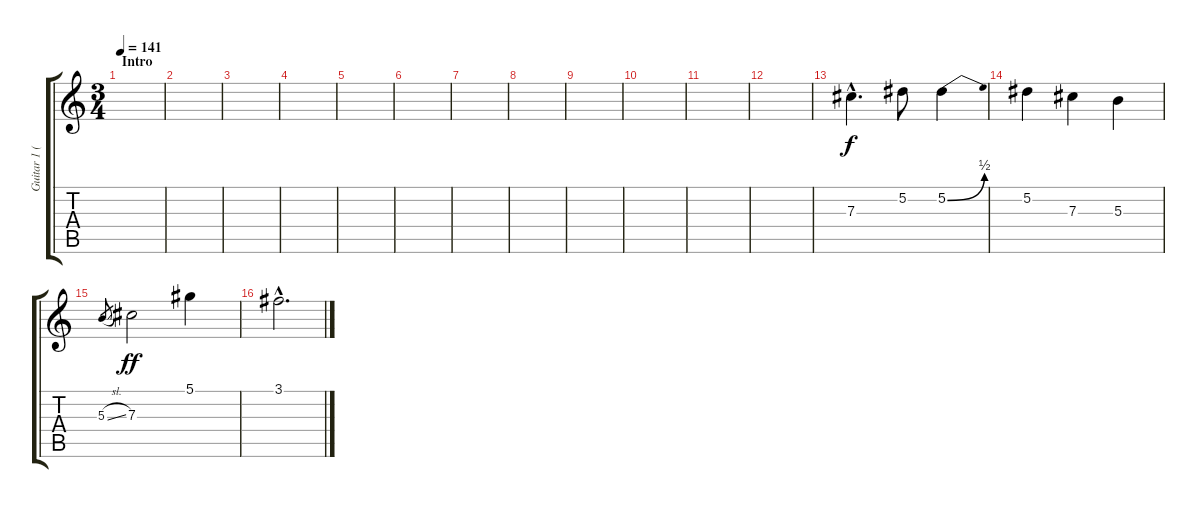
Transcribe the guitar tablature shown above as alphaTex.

\track ("Guitar 1 (Dist.)" "Guitar 1 (") {instrument distortionguitar}
\staff {score tabs}
\tuning (Eb4 Bb3 Gb3 Db3 Ab2 Eb2) {hide}
\ts (3 4)
\section ("" "Intro")
\tempo 141
\clef g2
\ks c
|
|
|
|
|
|
|
|
|
|
|
|
7.3{hac}.4{d} 5.2.8 5.2{be (bend 0 0 60 2)}.4 |
5.2.4 7.3.4 5.3.4 |
5.3{sl}.8{gr dy f} 7.3.2{dy ff} 5.1.4 |
3.1{hac}.2{d}
